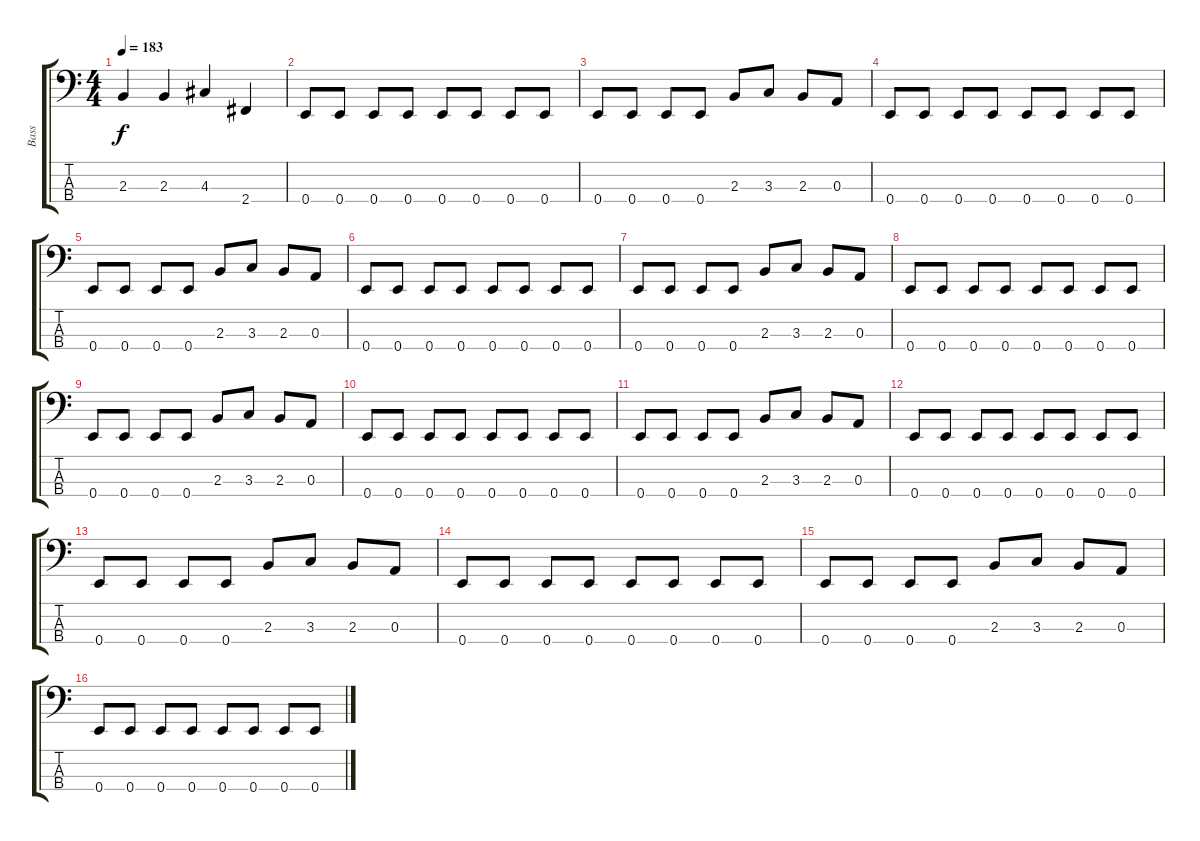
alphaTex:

\track ("Bass" "Bass") {instrument electricbasspick}
\staff {score tabs}
\tuning (G2 D2 A1 E1) {hide}
\ts (4 4)
\tempo 183
\clef f4
\ks c
2.3.4{dy f} 2.3.4 4.3.4 2.4.4 |
0.4.8 0.4.8 0.4.8 0.4.8 0.4.8 0.4.8 0.4.8 0.4.8 |
0.4.8 0.4.8 0.4.8 0.4.8 2.3.8 3.3.8 2.3.8 0.3.8 |
0.4.8 0.4.8 0.4.8 0.4.8 0.4.8 0.4.8 0.4.8 0.4.8 |
0.4.8 0.4.8 0.4.8 0.4.8 2.3.8 3.3.8 2.3.8 0.3.8 |
0.4.8 0.4.8 0.4.8 0.4.8 0.4.8 0.4.8 0.4.8 0.4.8 |
0.4.8 0.4.8 0.4.8 0.4.8 2.3.8 3.3.8 2.3.8 0.3.8 |
0.4.8 0.4.8 0.4.8 0.4.8 0.4.8 0.4.8 0.4.8 0.4.8 |
0.4.8 0.4.8 0.4.8 0.4.8 2.3.8 3.3.8 2.3.8 0.3.8 |
0.4.8 0.4.8 0.4.8 0.4.8 0.4.8 0.4.8 0.4.8 0.4.8 |
0.4.8 0.4.8 0.4.8 0.4.8 2.3.8 3.3.8 2.3.8 0.3.8 |
0.4.8 0.4.8 0.4.8 0.4.8 0.4.8 0.4.8 0.4.8 0.4.8 |
0.4.8 0.4.8 0.4.8 0.4.8 2.3.8 3.3.8 2.3.8 0.3.8 |
0.4.8 0.4.8 0.4.8 0.4.8 0.4.8 0.4.8 0.4.8 0.4.8 |
0.4.8 0.4.8 0.4.8 0.4.8 2.3.8 3.3.8 2.3.8 0.3.8 |
0.4.8 0.4.8 0.4.8 0.4.8 0.4.8 0.4.8 0.4.8 0.4.8
